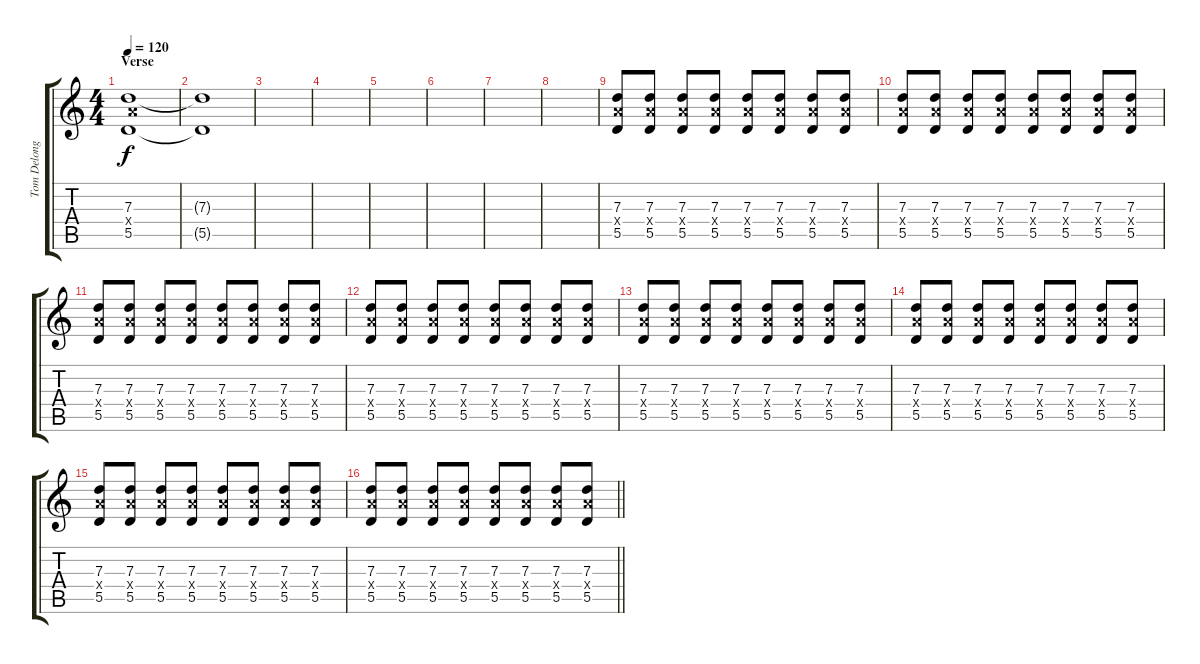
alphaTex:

\track ("Tom Delonge - Guitar" "Tom Delong") {instrument distortionguitar}
\staff {score tabs}
\tuning (E4 B3 G3 D3 A2 E2) {hide}
\ts (4 4)
\section ("" "Verse")
\tempo 120
\clef g2
\ks c
(7.3 7.4{x} 5.5).1{dy f volume 2} |
(7.3{t} 5.5{t}).1 |
|
|
|
|
|
|
(7.3 7.4{x} 5.5).8 (7.3 7.4{x} 5.5).8 (7.3 7.4{x} 5.5).8 (7.3 7.4{x} 5.5).8 (7.3 7.4{x} 5.5).8 (7.3 7.4{x} 5.5).8 (7.3 7.4{x} 5.5).8 (7.3 7.4{x} 5.5).8 |
(7.3 7.4{x} 5.5).8 (7.3 7.4{x} 5.5).8 (7.3 7.4{x} 5.5).8 (7.3 7.4{x} 5.5).8 (7.3 7.4{x} 5.5).8 (7.3 7.4{x} 5.5).8 (7.3 7.4{x} 5.5).8 (7.3 7.4{x} 5.5).8 |
(7.3 7.4{x} 5.5).8 (7.3 7.4{x} 5.5).8 (7.3 7.4{x} 5.5).8 (7.3 7.4{x} 5.5).8 (7.3 7.4{x} 5.5).8 (7.3 7.4{x} 5.5).8 (7.3 7.4{x} 5.5).8 (7.3 7.4{x} 5.5).8 |
(7.3 7.4{x} 5.5).8 (7.3 7.4{x} 5.5).8 (7.3 7.4{x} 5.5).8 (7.3 7.4{x} 5.5).8 (7.3 7.4{x} 5.5).8 (7.3 7.4{x} 5.5).8 (7.3 7.4{x} 5.5).8 (7.3 7.4{x} 5.5).8 |
(7.3 7.4{x} 5.5).8 (7.3 7.4{x} 5.5).8 (7.3 7.4{x} 5.5).8 (7.3 7.4{x} 5.5).8 (7.3 7.4{x} 5.5).8 (7.3 7.4{x} 5.5).8 (7.3 7.4{x} 5.5).8 (7.3 7.4{x} 5.5).8 |
(7.3 7.4{x} 5.5).8 (7.3 7.4{x} 5.5).8 (7.3 7.4{x} 5.5).8 (7.3 7.4{x} 5.5).8 (7.3 7.4{x} 5.5).8 (7.3 7.4{x} 5.5).8 (7.3 7.4{x} 5.5).8 (7.3 7.4{x} 5.5).8 |
(7.3 7.4{x} 5.5).8{volume 11 balance 8} (7.3 7.4{x} 5.5).8 (7.3 7.4{x} 5.5).8 (7.3 7.4{x} 5.5).8 (7.3 7.4{x} 5.5).8 (7.3 7.4{x} 5.5).8 (7.3 7.4{x} 5.5).8 (7.3 7.4{x} 5.5).8 |
\barLineRight lightlight
(7.3 7.4{x} 5.5).8 (7.3 7.4{x} 5.5).8 (7.3 7.4{x} 5.5).8 (7.3 7.4{x} 5.5).8 (7.3 7.4{x} 5.5).8 (7.3 7.4{x} 5.5).8 (7.3 7.4{x} 5.5).8 (7.3 7.4{x} 5.5).8
